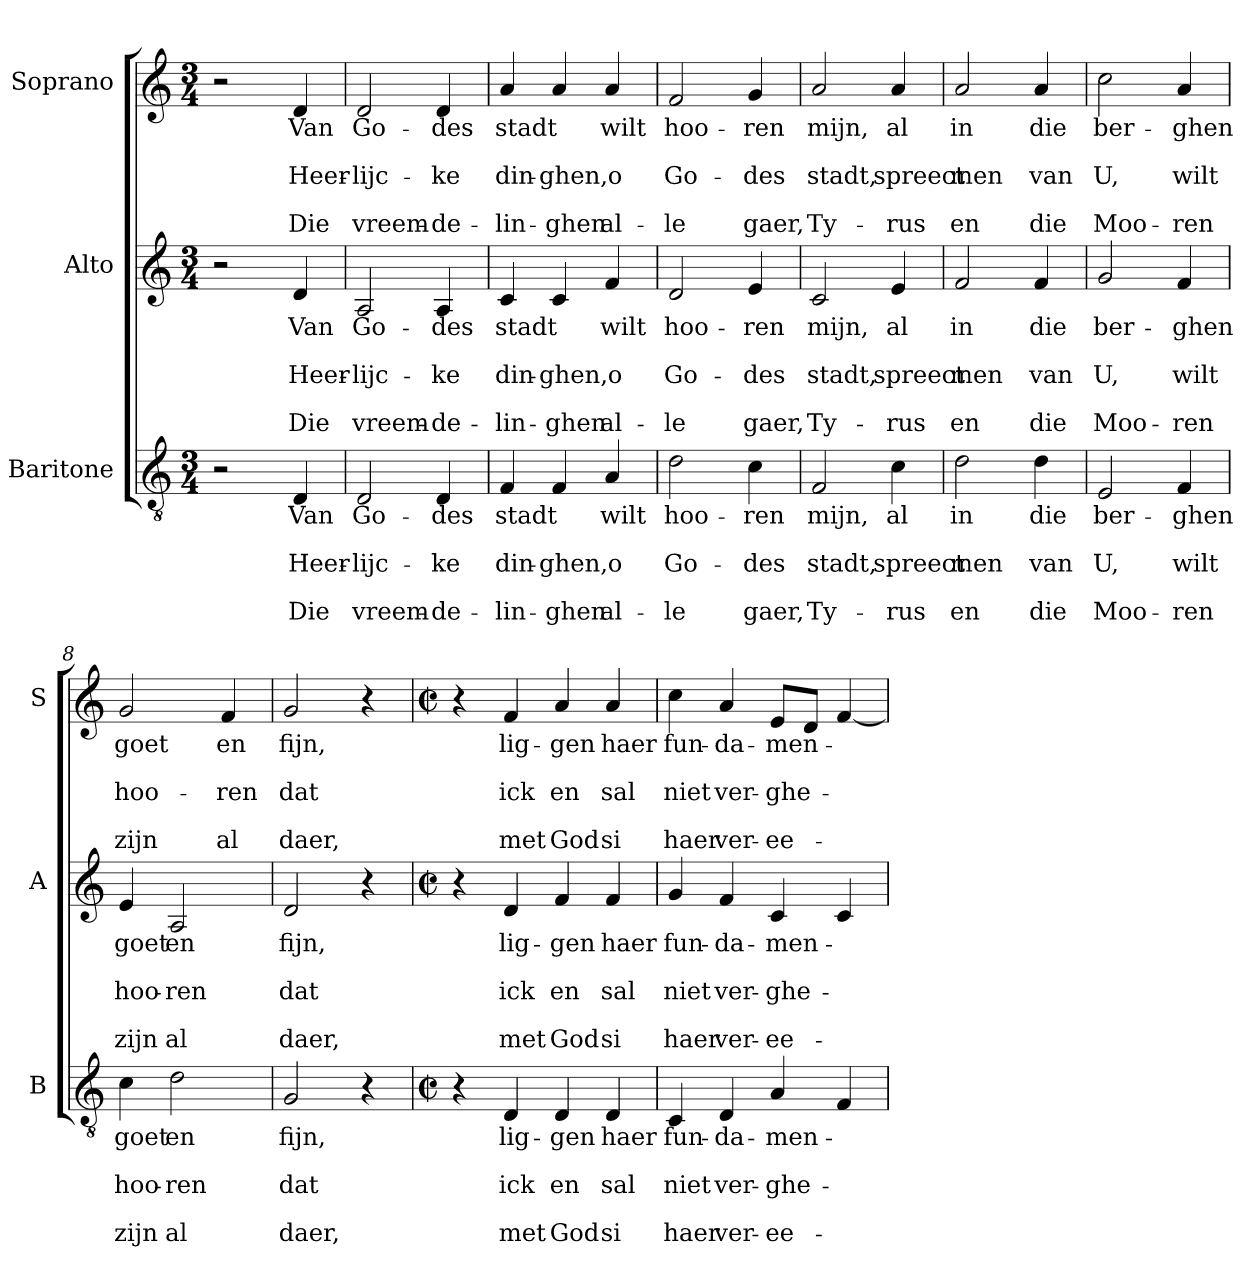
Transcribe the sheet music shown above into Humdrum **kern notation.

**kern	**text	**text	**text	**text	**text	**kern	**text	**text	**text	**text	**text	**kern	**text	**text	**text	**text	**text
*part3	*part3	*part3	*part3	*part3	*part3	*part2	*part2	*part2	*part2	*part2	*part2	*part1	*part1	*part1	*part1	*part1	*part1
*staff3	*staff3	*staff3	*staff3	*staff3	*staff3	*staff2	*staff2	*staff2	*staff2	*staff2	*staff2	*staff1	*staff1	*staff1	*staff1	*staff1	*staff1
*I"Baritone	*	*	*	*	*	*I"Alto	*	*	*	*	*	*I"Soprano	*	*	*	*	*
*I'B	*	*	*	*	*	*I'A	*	*	*	*	*	*I'S	*	*	*	*	*
*clefGv2	*	*	*	*	*	*clefG2	*	*	*	*	*	*clefG2	*	*	*	*	*
*k[]	*	*	*	*	*	*k[]	*	*	*	*	*	*k[]	*	*	*	*	*
*C:	*	*	*	*	*	*C:	*	*	*	*	*	*C:	*	*	*	*	*
*M3/4	*	*	*	*	*	*M3/4	*	*	*	*	*	*M3/4	*	*	*	*	*
=1	=1	=1	=1	=1	=1	=1	=1	=1	=1	=1	=1	=1	=1	=1	=1	=1	=1
2r	.	.	.	.	.	2r	.	.	.	.	.	2r	.	.	.	.	.
!	!LO:LY:b	!	!LO:LY:b	!	!LO:LY:b	!	!LO:LY:b	!	!LO:LY:b	!	!LO:LY:b	!	!LO:LY:b	!	!LO:LY:b	!	!LO:LY:b
4D/	Van	.	Heer-	.	Die	4d/	Van	.	Heer-	.	Die	4d/	Van	.	Heer-	.	Die
=2	=2	=2	=2	=2	=2	=2	=2	=2	=2	=2	=2	=2	=2	=2	=2	=2	=2
!	!LO:LY:b	!	!LO:LY:b	!	!LO:LY:b	!	!LO:LY:b	!	!LO:LY:b	!	!LO:LY:b	!	!LO:LY:b	!	!LO:LY:b	!	!LO:LY:b
2D/	Go-	.	-lijc-	.	vreem-	2A/	Go-	.	-lijc-	.	vreem-	2d/	Go-	.	-lijc-	.	vreem-
!	!LO:LY:b	!	!LO:LY:b	!	!LO:LY:b	!	!LO:LY:b	!	!LO:LY:b	!	!LO:LY:b	!	!LO:LY:b	!	!LO:LY:b	!	!LO:LY:b
4D/	-des	.	-ke	.	-de-	4A/	-des	.	-ke	.	-de-	4d/	-des	.	-ke	.	-de-
=3	=3	=3	=3	=3	=3	=3	=3	=3	=3	=3	=3	=3	=3	=3	=3	=3	=3
!	!LO:LY:b	!	!LO:LY:b	!	!LO:LY:b	!	!LO:LY:b	!	!LO:LY:b	!	!LO:LY:b	!	!LO:LY:b	!	!LO:LY:b	!	!LO:LY:b
4F/	stadt	.	din-	.	-lin-	4c/	stadt	.	din-	.	-lin-	4a/	stadt	.	din-	.	-lin-
!	!	!	!LO:LY:b	!	!LO:LY:b	!	!	!	!LO:LY:b	!	!LO:LY:b	!	!	!	!LO:LY:b	!	!LO:LY:b
4F/	.	.	-ghen,	.	-ghen	4c/	.	.	-ghen,	.	-ghen	4a/	.	.	-ghen,	.	-ghen
!	!LO:LY:b	!	!LO:LY:b	!	!LO:LY:b	!	!LO:LY:b	!	!LO:LY:b	!	!LO:LY:b	!	!LO:LY:b	!	!LO:LY:b	!	!LO:LY:b
4A/	wilt	.	o	.	al-	4f/	wilt	.	o	.	al-	4a/	wilt	.	o	.	al-
=4	=4	=4	=4	=4	=4	=4	=4	=4	=4	=4	=4	=4	=4	=4	=4	=4	=4
!	!LO:LY:b	!	!LO:LY:b	!	!LO:LY:b	!	!LO:LY:b	!	!LO:LY:b	!	!LO:LY:b	!	!LO:LY:b	!	!LO:LY:b	!	!LO:LY:b
2d\	hoo-	.	Go-	.	-le	2d/	hoo-	.	Go-	.	-le	2f/	hoo-	.	Go-	.	-le
!	!LO:LY:b	!	!LO:LY:b	!	!LO:LY:b	!	!LO:LY:b	!	!LO:LY:b	!	!LO:LY:b	!	!LO:LY:b	!	!LO:LY:b	!	!LO:LY:b
4c\	-ren	.	-des	.	gaer,	4e/	-ren	.	-des	.	gaer,	4g/	-ren	.	-des	.	gaer,
=5	=5	=5	=5	=5	=5	=5	=5	=5	=5	=5	=5	=5	=5	=5	=5	=5	=5
!	!LO:LY:b	!	!LO:LY:b	!	!LO:LY:b	!	!LO:LY:b	!	!LO:LY:b	!	!LO:LY:b	!	!LO:LY:b	!	!LO:LY:b	!	!LO:LY:b
2F/	mijn,	.	stadt,	.	Ty-	2c/	mijn,	.	stadt,	.	Ty-	2a/	mijn,	.	stadt,	.	Ty-
!	!LO:LY:b	!	!LO:LY:b	!	!LO:LY:b	!	!LO:LY:b	!	!LO:LY:b	!	!LO:LY:b	!	!LO:LY:b	!	!LO:LY:b	!	!LO:LY:b
4c\	al	.	spreect	.	-rus	4e/	al	.	spreect	.	-rus	4a/	al	.	spreect	.	-rus
=6	=6	=6	=6	=6	=6	=6	=6	=6	=6	=6	=6	=6	=6	=6	=6	=6	=6
!	!LO:LY:b	!	!LO:LY:b	!	!LO:LY:b	!	!LO:LY:b	!	!LO:LY:b	!	!LO:LY:b	!	!LO:LY:b	!	!LO:LY:b	!	!LO:LY:b
2d\	in	.	men	.	en	2f/	in	.	men	.	en	2a/	in	.	men	.	en
!	!LO:LY:b	!	!LO:LY:b	!	!LO:LY:b	!	!LO:LY:b	!	!LO:LY:b	!	!LO:LY:b	!	!LO:LY:b	!	!LO:LY:b	!	!LO:LY:b
4d\	die	.	van	.	die	4f/	die	.	van	.	die	4a/	die	.	van	.	die
!!LO:LB:g=z
=7	=7	=7	=7	=7	=7	=7	=7	=7	=7	=7	=7	=7	=7	=7	=7	=7	=7
!	!LO:LY:b	!	!LO:LY:b	!	!LO:LY:b	!	!LO:LY:b	!	!LO:LY:b	!	!LO:LY:b	!	!LO:LY:b	!	!LO:LY:b	!	!LO:LY:b
2E/	ber-	.	U,	.	Moo-	2g/	ber-	.	U,	.	Moo-	2cc\	ber-	.	U,	.	Moo-
!	!LO:LY:b	!	!LO:LY:b	!	!LO:LY:b	!	!LO:LY:b	!	!LO:LY:b	!	!LO:LY:b	!	!LO:LY:b	!	!LO:LY:b	!	!LO:LY:b
4F/	-ghen	.	wilt	.	-ren	4f/	-ghen	.	wilt	.	-ren	4a/	-ghen	.	wilt	.	-ren
=8	=8	=8	=8	=8	=8	=8	=8	=8	=8	=8	=8	=8	=8	=8	=8	=8	=8
!	!LO:LY:b	!	!LO:LY:b	!	!LO:LY:b	!	!LO:LY:b	!	!LO:LY:b	!	!LO:LY:b	!	!LO:LY:b	!	!LO:LY:b	!	!LO:LY:b
4c\	goet	.	hoo-	.	zijn	4e/	goet	.	hoo-	.	zijn	2g/	goet	.	hoo-	.	zijn
!	!LO:LY:b	!	!LO:LY:b	!	!LO:LY:b	!	!LO:LY:b	!	!LO:LY:b	!	!LO:LY:b	!	!	!	!	!	!
2d\	en	.	-ren	.	al	2A/	en	.	-ren	.	al	.	.	.	.	.	.
!	!	!	!	!	!	!	!	!	!	!	!	!	!LO:LY:b	!	!LO:LY:b	!	!LO:LY:b
.	.	.	.	.	.	.	.	.	.	.	.	4f/	en	.	-ren	.	al
=9	=9	=9	=9	=9	=9	=9	=9	=9	=9	=9	=9	=9	=9	=9	=9	=9	=9
!	!LO:LY:b	!	!LO:LY:b	!	!LO:LY:b	!	!LO:LY:b	!	!LO:LY:b	!	!LO:LY:b	!	!LO:LY:b	!	!LO:LY:b	!	!LO:LY:b
2G/	fijn,	.	dat	.	daer,	2d/	fijn,	.	dat	.	daer,	2g/	fijn,	.	dat	.	daer,
4r	.	.	.	.	.	4r	.	.	.	.	.	4r	.	.	.	.	.
=10	=10	=10	=10	=10	=10	=10	=10	=10	=10	=10	=10	=10	=10	=10	=10	=10	=10
*M2/2	*	*	*	*	*	*M2/2	*	*	*	*	*	*M2/2	*	*	*	*	*
*met(c|)	*	*	*	*	*	*met(c|)	*	*	*	*	*	*met(c|)	*	*	*	*	*
4r	.	.	.	.	.	4r	.	.	.	.	.	4r	.	.	.	.	.
!	!LO:LY:b	!	!LO:LY:b	!	!LO:LY:b	!	!LO:LY:b	!	!LO:LY:b	!	!LO:LY:b	!	!LO:LY:b	!	!LO:LY:b	!	!LO:LY:b
4D/	lig-	.	ick	.	met	4d/	lig-	.	ick	.	met	4f/	lig-	.	ick	.	met
!	!LO:LY:b	!	!LO:LY:b	!	!LO:LY:b	!	!LO:LY:b	!	!LO:LY:b	!	!LO:LY:b	!	!LO:LY:b	!	!LO:LY:b	!	!LO:LY:b
4D/	-gen	.	en	.	God	4f/	-gen	.	en	.	God	4a/	-gen	.	en	.	God
!	!LO:LY:b	!	!LO:LY:b	!	!LO:LY:b	!	!LO:LY:b	!	!LO:LY:b	!	!LO:LY:b	!	!LO:LY:b	!	!LO:LY:b	!	!LO:LY:b
4D/	haer	.	sal	.	si	4f/	haer	.	sal	.	si	4a/	haer	.	sal	.	si
=11	=11	=11	=11	=11	=11	=11	=11	=11	=11	=11	=11	=11	=11	=11	=11	=11	=11
!	!LO:LY:b	!	!LO:LY:b	!	!LO:LY:b	!	!LO:LY:b	!	!LO:LY:b	!	!LO:LY:b	!	!LO:LY:b	!	!LO:LY:b	!	!LO:LY:b
4C/	fun-	.	niet	.	haer	4g/	fun-	.	niet	.	haer	4cc\	fun-	.	niet	.	haer
!	!LO:LY:b	!	!LO:LY:b	!	!LO:LY:b	!	!LO:LY:b	!	!LO:LY:b	!	!LO:LY:b	!	!LO:LY:b	!	!LO:LY:b	!	!LO:LY:b
4D/	-da-	.	ver-	.	ver-	4f/	-da-	.	ver-	.	ver-	4a/	-da-	.	ver-	.	ver-
!	!LO:LY:b	!	!LO:LY:b	!	!LO:LY:b	!	!LO:LY:b	!	!LO:LY:b	!	!LO:LY:b	!	!LO:LY:b	!	!LO:LY:b	!	!LO:LY:b
4A/	-men-	.	-ghe-	.	-ee-	4c/	-men-	.	-ghe-	.	-ee-	8e/L	-men-	.	-ghe-	.	-ee-
.	.	.	.	.	.	.	.	.	.	.	.	8d/J	.	.	.	.	.
4F/	.	.	.	.	.	4c/	.	.	.	.	.	[4f/	.	.	.	.	.
=	=	=	=	=	=	=	=	=	=	=	=	=	=	=	=	=	=
*-	*-	*-	*-	*-	*-	*-	*-	*-	*-	*-	*-	*-	*-	*-	*-	*-	*-
